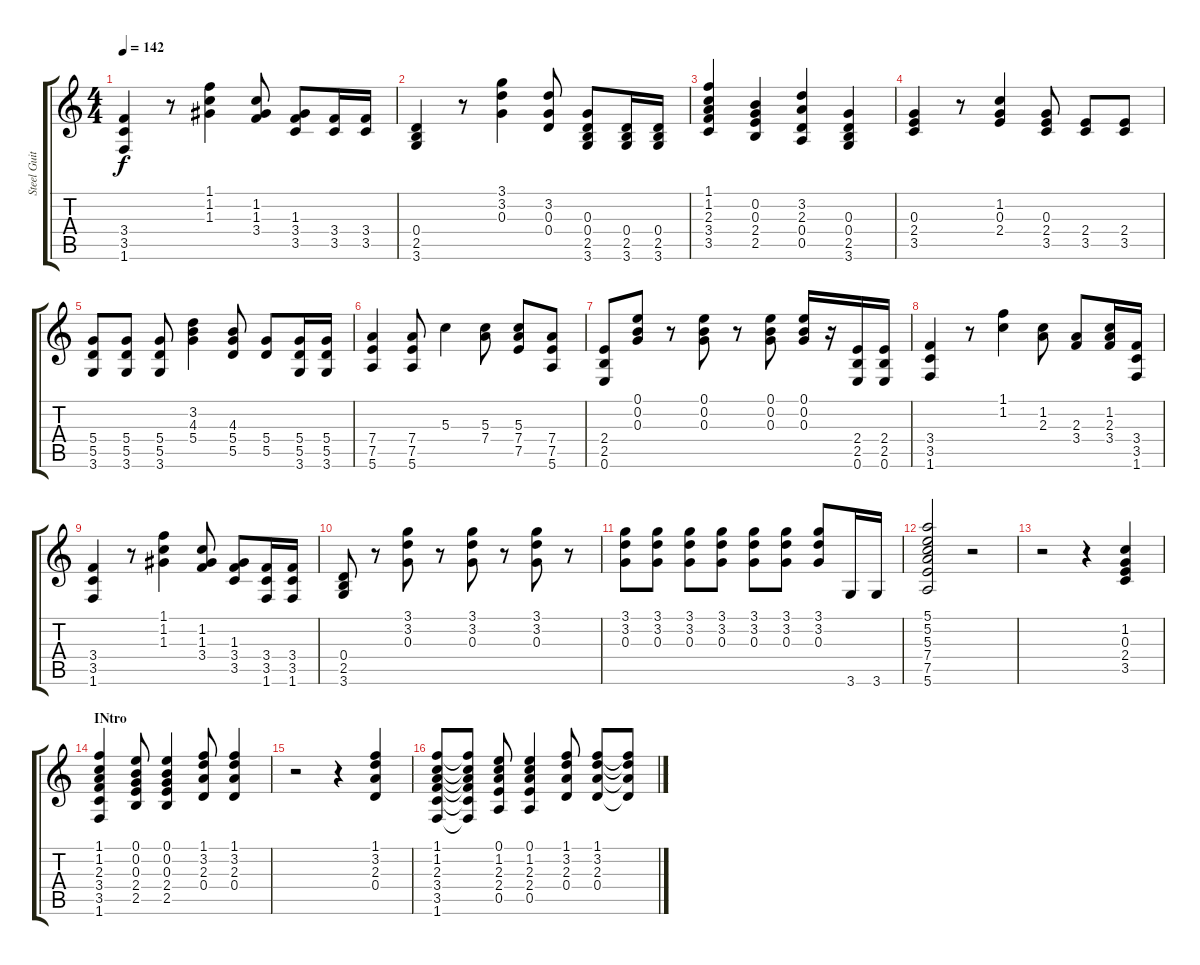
\track ("Steel Guitar" "Steel Guit") {instrument acousticguitarsteel}
\staff {score tabs}
\tuning (E4 B3 G3 D3 A2 E2) {hide}
\ts (4 4)
\tempo 142
\clef g2
\ks c
(3.4 3.5 1.6).4{dy f} r.8 (1.1 1.2 1.3).4 (1.2 1.3 3.4).8 (1.3 3.4 3.5).8 (3.4 3.5).16 (3.4 3.5).16 |
(0.4 2.5 3.6).4 r.8 (3.1 3.2 0.3).4 (3.2 0.3 0.4).8 (0.3 0.4 2.5 3.6).8 (0.4 2.5 3.6).16 (0.4 2.5 3.6).16 |
(1.1 1.2 2.3 3.4 3.5).4 (0.2 0.3 2.4 2.5).4 (3.2 2.3 0.4 0.5).4 (0.3 0.4 2.5 3.6).4 |
(0.3 2.4 3.5).4 r.8 (1.2 0.3 2.4).4 (0.3 2.4 3.5).8 (2.4 3.5).8 (2.4 3.5).8 |
(5.4 5.5 3.6).8 (5.4 5.5 3.6).8 (5.4 5.5 3.6).8 (3.2 4.3 5.4).4 (4.3 5.4 5.5).8 (5.4 5.5).8 (5.4 5.5 3.6).16 (5.4 5.5 3.6).16 |
(7.4 7.5 5.6).4 (7.4 7.5 5.6).8 5.3.4 (5.3 7.4).8 (5.3 7.4 7.5).8 (7.4 7.5 5.6).8 |
(2.4 2.5 0.6).8 (0.1 0.2 0.3).8 r.8 (0.1 0.2 0.3).8 r.8 (0.1 0.2 0.3).8 (0.1 0.2 0.3).16 r.16 (2.4 2.5 0.6).16 (2.4 2.5 0.6).16 |
(3.4 3.5 1.6).4 r.8 (1.1 1.2).4 (1.2 2.3).8 (2.3 3.4).8 (1.2 2.3 3.4).16 (3.4 3.5 1.6).16 |
(3.4 3.5 1.6).4 r.8 (1.1 1.2 1.3).4 (1.2 1.3 3.4).8 (1.3 3.4 3.5).8 (3.4 3.5 1.6).16 (3.4 3.5 1.6).16 |
(0.4 2.5 3.6).8 r.8 (3.1 3.2 0.3).8 r.8 (3.1 3.2 0.3).8 r.8 (3.1 3.2 0.3).8 r.8 |
(3.1 3.2 0.3).8 (3.1 3.2 0.3).8 (3.1 3.2 0.3).8 (3.1 3.2 0.3).8 (3.1 3.2 0.3).8 (3.1 3.2 0.3).8 (3.1 3.2 0.3).8 3.6.16 3.6.16 |
(5.1 5.2 5.3 7.4 7.5 5.6).2 r.2 |
r.2 r.4 (1.2 0.3 2.4 3.5).4 |
\section ("" "INtro")
(1.1 1.2 2.3 3.4 3.5 1.6).4 (0.1 0.2 0.3 2.4 2.5).8 (0.1 0.2 0.3 2.4 2.5).4 (1.1 3.2 2.3 0.4).8 (1.1 3.2 2.3 0.4).4 |
r.2 r.4 (1.1 3.2 2.3 0.4).4 |
(1.1 1.2 2.3 3.4 3.5 1.6).8 (1.1{t} 1.2{t} 2.3{t} 3.4{t} 3.5{t} 1.6{t}).8 (0.1 1.2 2.3 2.4 0.5).8 (0.1 1.2 2.3 2.4 0.5).4 (1.1 3.2 2.3 0.4).8 (1.1 3.2 2.3 0.4).8 (1.1{t} 3.2{t} 2.3{t} 0.4{t}).8
